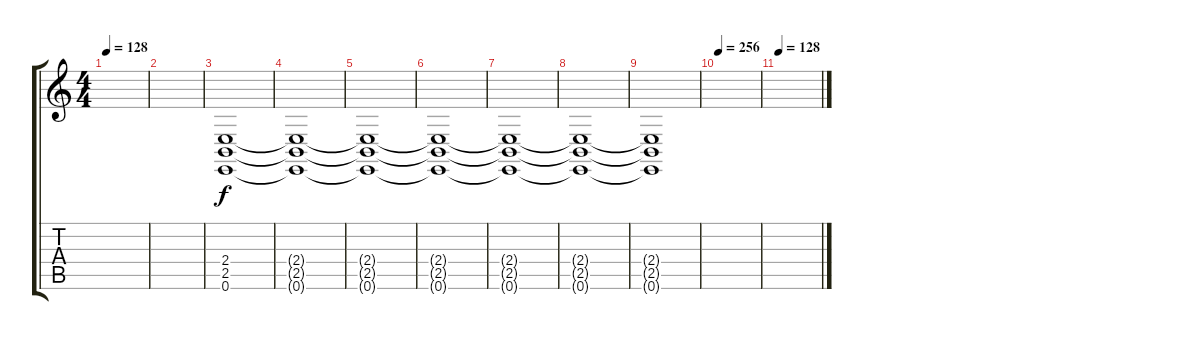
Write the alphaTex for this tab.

\track "" {instrument synthstrings2}
\staff {score tabs}
\tuning (E4 B3 G3 D3 A2 E2) {hide}
\ts (4 4)
\tempo 128
\clef g2
\ks c
|
|
(2.4 2.5 0.6).1 |
(2.4{t} 2.5{t} 0.6{t}).1 |
(2.4{t} 2.5{t} 0.6{t}).1 |
(2.4{t} 2.5{t} 0.6{t}).1 |
(2.4{t} 2.5{t} 0.6{t}).1 |
(2.4{t} 2.5{t} 0.6{t}).1 |
(2.4{t} 2.5{t} 0.6{t}).1 |
\tempo 256
|
\tempo 128
